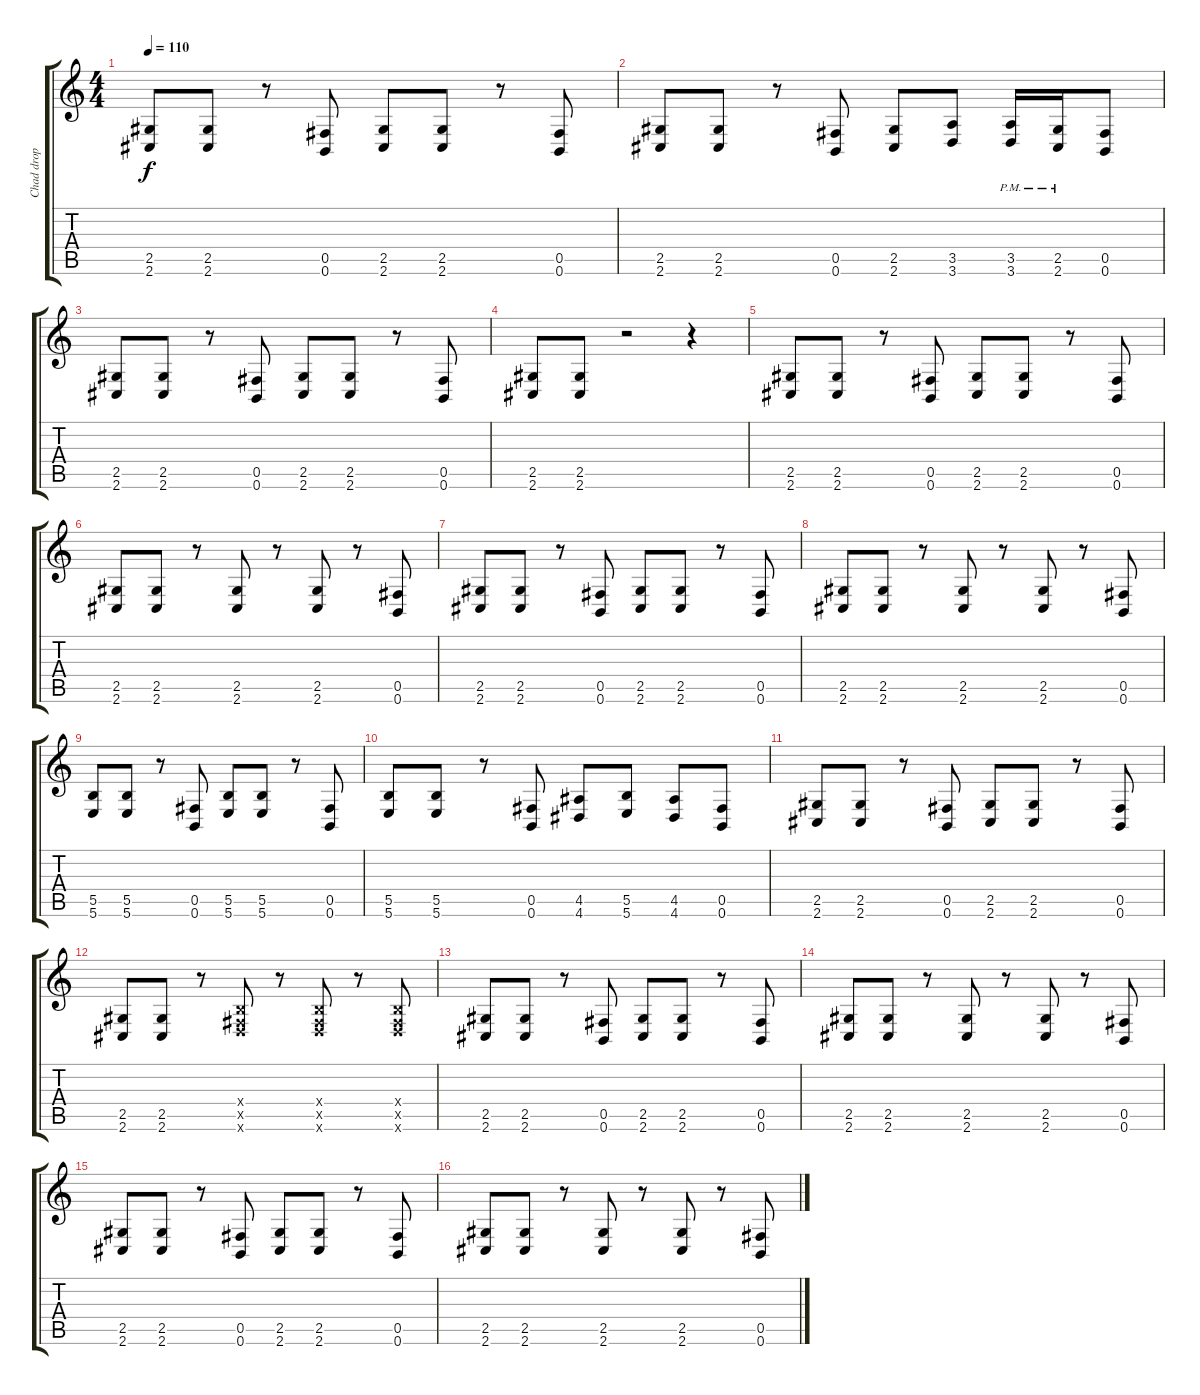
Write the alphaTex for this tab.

\track ("Chad drop B" "Chad drop ") {instrument distortionguitar}
\staff {score tabs}
\tuning (Db4 Ab3 E3 B2 Gb2 B1) {hide}
\ts (4 4)
\tempo 110
\clef g2
\ks c
(2.5 2.6).8{dy f instrument distortionguitar} (2.5 2.6).8 r.8 (0.5 0.6).8 (2.5 2.6).8 (2.5 2.6).8 r.8 (0.5 0.6).8 |
(2.5 2.6).8 (2.5 2.6).8 r.8 (0.5 0.6).8 (2.5 2.6).8 (3.5 3.6).8 (3.5{pm} 3.6{pm}).16 (2.5{pm} 2.6{pm}).16 (0.5 0.6).8 |
(2.5 2.6).8 (2.5 2.6).8 r.8 (0.5 0.6).8 (2.5 2.6).8 (2.5 2.6).8 r.8 (0.5 0.6).8 |
(2.5 2.6).8 (2.5 2.6).8 r.2 r.4 |
(2.5 2.6).8 (2.5 2.6).8 r.8 (0.5 0.6).8 (2.5 2.6).8 (2.5 2.6).8 r.8 (0.5 0.6).8 |
(2.5 2.6).8 (2.5 2.6).8 r.8 (2.5 2.6).8 r.8 (2.5 2.6).8 r.8 (0.5 0.6).8 |
(2.5 2.6).8 (2.5 2.6).8 r.8 (0.5 0.6).8 (2.5 2.6).8 (2.5 2.6).8 r.8 (0.5 0.6).8 |
(2.5 2.6).8 (2.5 2.6).8 r.8 (2.5 2.6).8 r.8 (2.5 2.6).8 r.8 (0.5 0.6).8 |
(5.5 5.6).8 (5.5 5.6).8 r.8 (0.5 0.6).8 (5.5 5.6).8 (5.5 5.6).8 r.8 (0.5 0.6).8 |
(5.5 5.6).8 (5.5 5.6).8 r.8 (0.5 0.6).8 (4.5 4.6).8 (5.5 5.6).8 (4.5 4.6).8 (0.5 0.6).8 |
(2.5 2.6).8 (2.5 2.6).8 r.8 (0.5 0.6).8 (2.5 2.6).8 (2.5 2.6).8 r.8 (0.5 0.6).8 |
(2.5 2.6).8 (2.5 2.6).8 r.8 (0.4{x} 0.5{x} 3.6{x}).8 r.8 (0.4{x} 0.5{x} 3.6{x}).8 r.8 (0.4{x} 0.5{x} 3.6{x}).8 |
(2.5 2.6).8 (2.5 2.6).8 r.8 (0.5 0.6).8 (2.5 2.6).8 (2.5 2.6).8 r.8 (0.5 0.6).8 |
(2.5 2.6).8 (2.5 2.6).8 r.8 (2.5 2.6).8 r.8 (2.5 2.6).8 r.8 (0.5 0.6).8 |
(2.5 2.6).8 (2.5 2.6).8 r.8 (0.5 0.6).8 (2.5 2.6).8 (2.5 2.6).8 r.8 (0.5 0.6).8 |
(2.5 2.6).8 (2.5 2.6).8 r.8 (2.5 2.6).8 r.8 (2.5 2.6).8 r.8 (0.5 0.6).8
